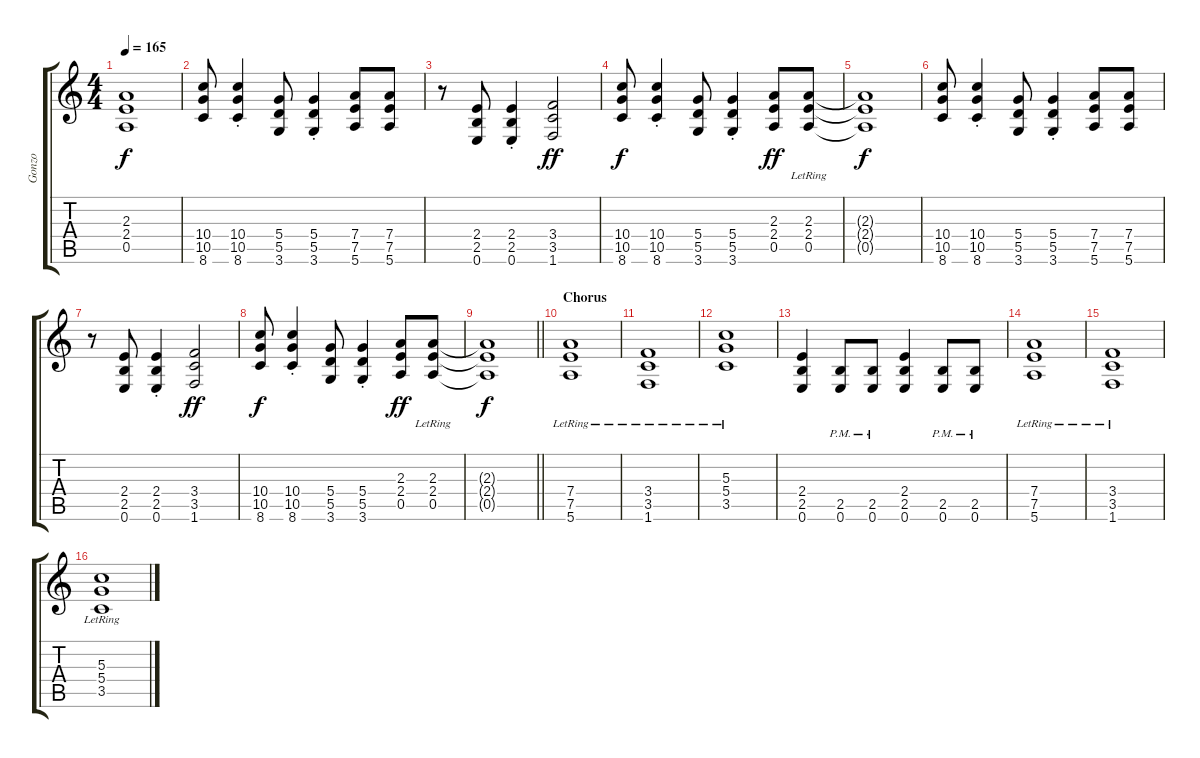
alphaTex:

\track ("Gonzo" "Gonzo") {instrument distortionguitar}
\staff {score tabs}
\tuning (E4 B3 G3 D3 A2 E2) {hide}
\ts (4 4)
\tempo 165
\clef g2
\ks c
(2.3{t} 2.4{t} 0.5{t}).1{dy f} |
(10.4 10.5 8.6).8 (10.4{st} 10.5{st} 8.6{st}).4 (5.4 5.5 3.6).8 (5.4{st} 5.5{st} 3.6{st}).4 (7.4 7.5 5.6).8 (7.4 7.5 5.6).8 |
r.8 (2.4 2.5 0.6).8 (2.4{st} 2.5{st} 0.6{st}).4 (3.4 3.5 1.6).2{dy ff} |
(10.4 10.5 8.6).8{dy f} (10.4{st} 10.5{st} 8.6{st}).4 (5.4 5.5 3.6).8 (5.4{st} 5.5{st} 3.6{st}).4 (2.3 2.4 0.5).8{dy ff} (2.3{lr} 2.4{lr} 0.5{lr}).8 |
(2.3{t} 2.4{t} 0.5{t}).1{dy f} |
(10.4 10.5 8.6).8 (10.4{st} 10.5{st} 8.6{st}).4 (5.4 5.5 3.6).8 (5.4{st} 5.5{st} 3.6{st}).4 (7.4 7.5 5.6).8 (7.4 7.5 5.6).8 |
r.8 (2.4 2.5 0.6).8 (2.4{st} 2.5{st} 0.6{st}).4 (3.4 3.5 1.6).2{dy ff} |
(10.4 10.5 8.6).8{dy f} (10.4{st} 10.5{st} 8.6{st}).4 (5.4 5.5 3.6).8 (5.4{st} 5.5{st} 3.6{st}).4 (2.3 2.4 0.5).8{dy ff} (2.3{lr} 2.4{lr} 0.5{lr}).8 |
\barLineRight lightlight
(2.3{t} 2.4{t} 0.5{t}).1{dy f} |
\section ("" "Chorus")
(7.4{lr} 7.5{lr} 5.6{lr}).1 |
(3.4{lr} 3.5{lr} 1.6{lr}).1 |
(5.3{lr} 5.4{lr} 3.5{lr}).1 |
(2.4 2.5 0.6).4 (2.5{pm} 0.6{pm}).8 (2.5{pm} 0.6{pm}).8 (2.4 2.5 0.6).4 (2.5{pm} 0.6{pm}).8 (2.5{pm} 0.6{pm}).8 |
(7.4{lr} 7.5{lr} 5.6{lr}).1 |
(3.4{lr} 3.5{lr} 1.6{lr}).1 |
(5.3{lr} 5.4{lr} 3.5{lr}).1
